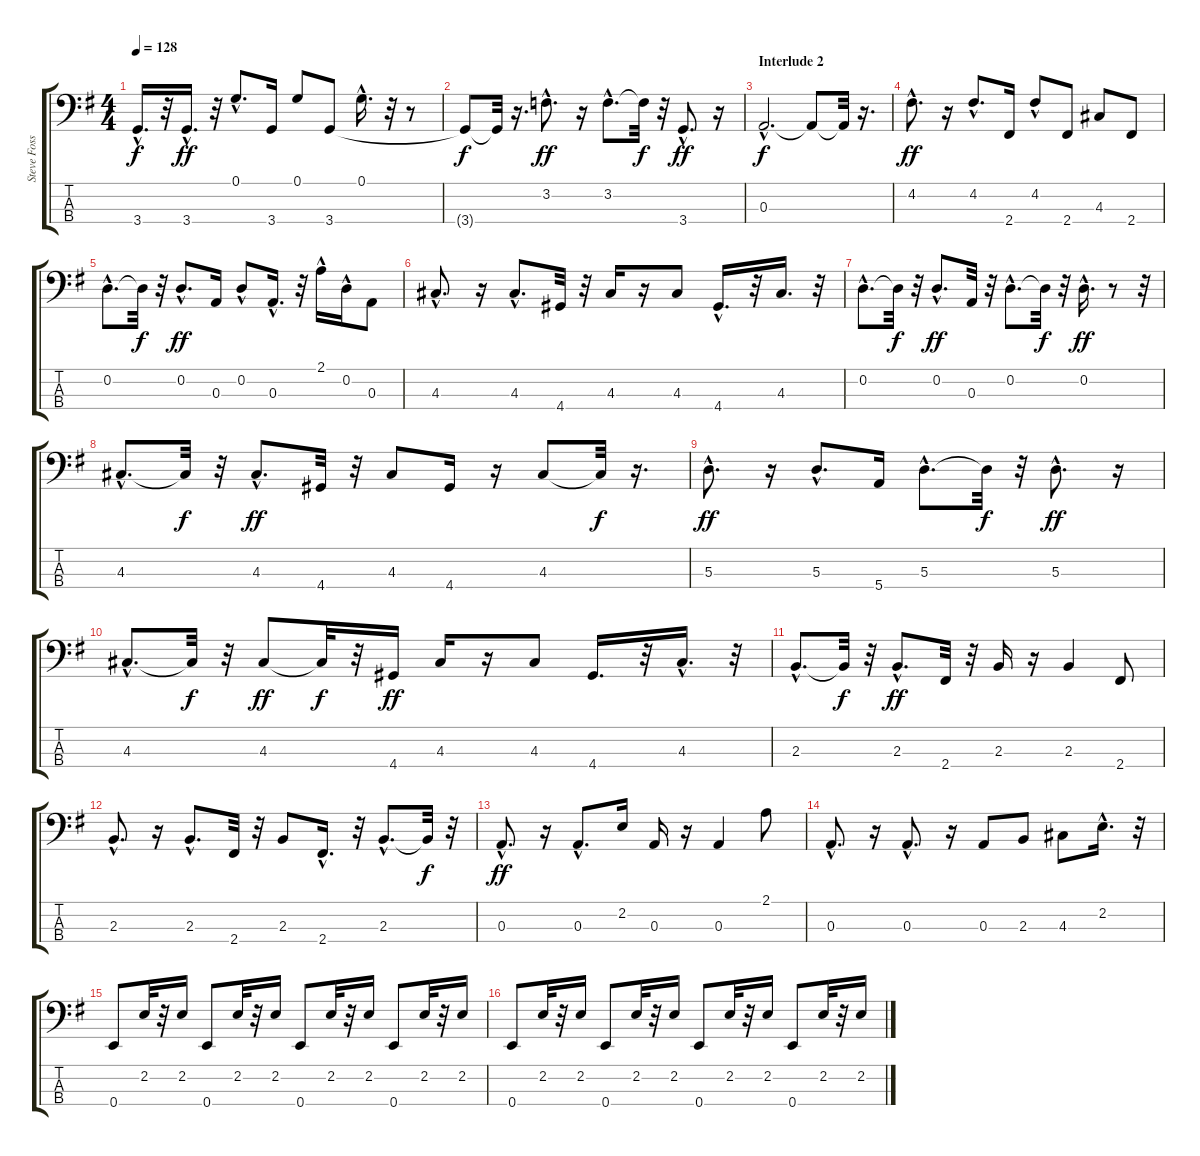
\track ("Steve Fossen" "Steve Foss") {instrument electricbassfinger}
\staff {score tabs}
\tuning (G2 D2 A1 E1) {hide}
\ts (4 4)
\tempo 128
\clef f4
\ks g
3.4{hac t}.16{d dy f} r.32 3.4{hac}.16{d dy ff} r.32 0.1{hac}.8{d} 3.4.16 0.1.8 3.4.8 0.1{hac}.16{d} r.32 r.8 |
3.4{t}.8{dy f} 3.4{t}.32 r.16{d} 3.2{hac}.8{d dy ff} r.16 3.2{hac}.8{d} 3.2{t}.32{dy f} r.32 3.4{hac}.8{d dy ff} r.16 |
\section ("" "Interlude 2")
0.3{hac t}.2{d dy f} 0.3{t}.8 0.3{t}.32 r.16{d} |
4.2{hac}.8{d dy ff} r.16 4.2{hac}.8{d} 2.4.16 4.2{hac}.8 2.4.8 4.3.8 2.4.8 |
0.2{hac}.8{d} 0.2{t}.32{dy f} r.32 0.2{hac}.8{d dy ff} 0.3.16 0.2{hac}.8 0.3{hac}.16{d} r.32 2.1{hac}.16 0.2{hac}.16 0.3.8 |
4.3{hac}.8{d} r.16 4.3{hac}.8{d} 4.4.32 r.32 4.3.16 r.16 4.3.8 4.4{hac}.16{d} r.32 4.3.16{d} r.32 |
0.2{hac}.8{d} 0.2{t}.32{dy f} r.32 0.2{hac}.8{d dy ff} 0.3.32 r.32 0.2{hac}.8{d} 0.2{t}.32{dy f} r.32 0.2{hac}.16{d dy ff} r.8 r.32 |
4.3{hac}.8{d} 4.3{t}.32{dy f} r.32 4.3{hac}.8{d dy ff} 4.4.32 r.32 4.3.8 4.4.16 r.16 4.3.8 4.3{t}.32{dy f} r.16{d} |
5.3{hac}.8{d dy ff} r.16 5.3{hac}.8{d} 5.4.16 5.3{hac}.8{d} 5.3{t}.32{dy f} r.32 5.3{hac}.8{d dy ff} r.16 |
4.3{hac}.8{d} 4.3{t}.32{dy f} r.32 4.3.8{dy ff} 4.3{t}.32{dy f} r.32 4.4.16{dy ff} 4.3.16 r.16 4.3.8 4.4.16{d} r.32 4.3{hac}.16{d} r.32 |
2.3{hac}.8{d} 2.3{t}.32{dy f} r.32 2.3{hac}.8{d dy ff} 2.4.32 r.32 2.3.16 r.16 2.3.4 2.4.8 |
2.3{hac}.8{d} r.16 2.3{hac}.8{d} 2.4.32 r.32 2.3.8 2.4{hac}.16{d} r.32 2.3{hac}.8{d} 2.3{t}.32{dy f} r.32 |
0.3{hac}.8{d dy ff} r.16 0.3{hac}.8{d} 2.2.16 0.3.16 r.16 0.3.4 2.1.8 |
0.3{hac}.8{d} r.16 0.3{hac}.8{d} r.16 0.3.8 2.3.8 4.3.8 2.2{hac}.16{d} r.32 |
0.4.8 2.2.32 r.32 2.2.16 0.4.8 2.2.32 r.32 2.2.16 0.4.8 2.2.32 r.32 2.2.16 0.4.8 2.2.32 r.32 2.2.16 |
0.4.8 2.2.32 r.32 2.2.16 0.4.8 2.2.32 r.32 2.2.16 0.4.8 2.2.32 r.32 2.2.16 0.4.8 2.2.32 r.32 2.2.16
